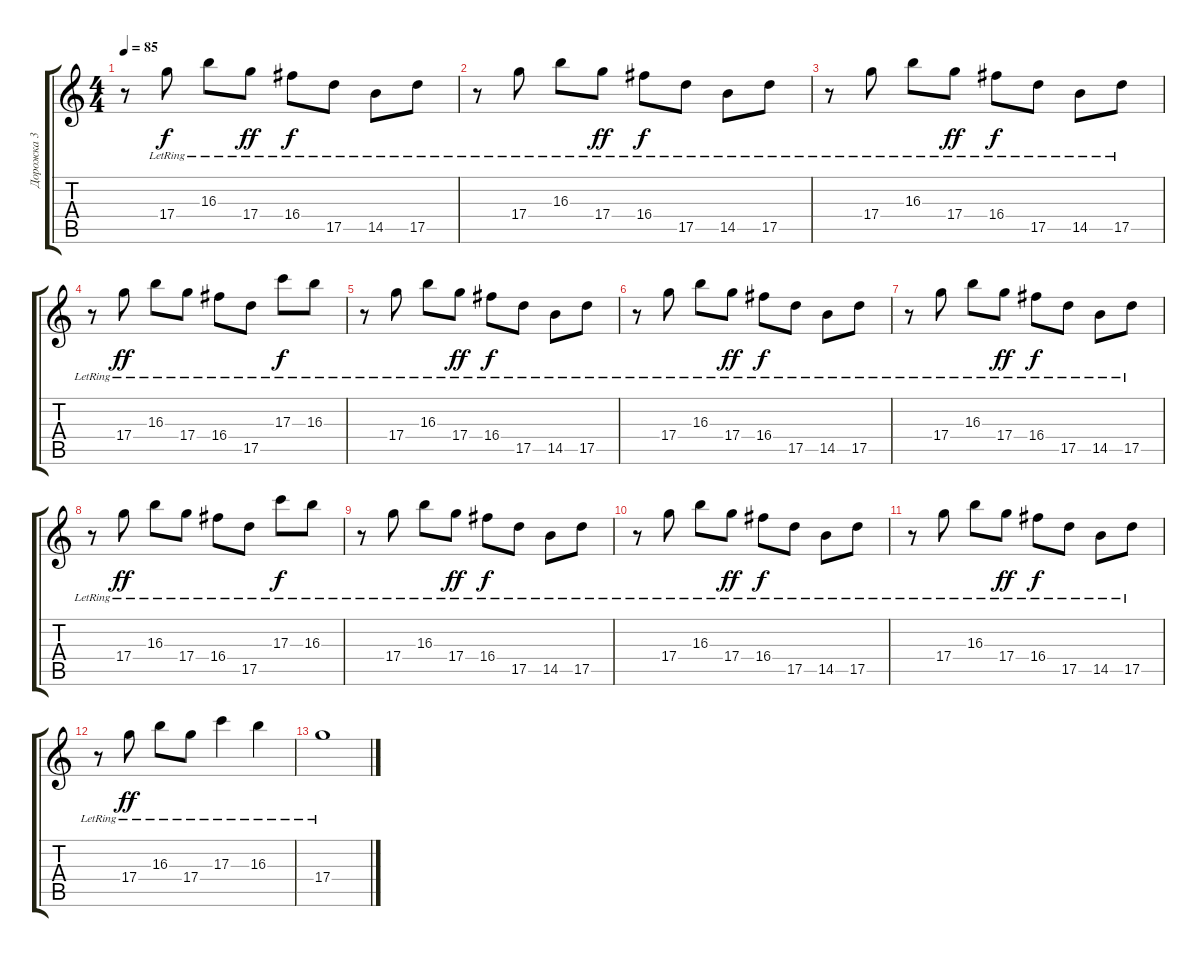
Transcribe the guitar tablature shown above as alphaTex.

\track ("Дорожка 3" "Дорожка 3") {instrument electricguitarjazz}
\staff {score tabs}
\tuning (E4 B3 G3 D3 A2 E2) {hide}
\ts (4 4)
\tempo 85
\clef g2
\ks c
r.8{dy f} 17.4{lr}.8 16.3{lr}.8 17.4{lr}.8{dy ff} 16.4{lr}.8{dy f} 17.5{lr}.8 14.5{lr}.8 17.5{lr}.8 |
r.8 17.4{lr}.8 16.3{lr}.8 17.4{lr}.8{dy ff} 16.4{lr}.8{dy f} 17.5{lr}.8 14.5{lr}.8 17.5{lr}.8 |
r.8 17.4{lr}.8 16.3{lr}.8 17.4{lr}.8{dy ff} 16.4{lr}.8{dy f} 17.5{lr}.8 14.5{lr}.8 17.5{lr}.8 |
r.8 17.4{lr}.8{dy ff} 16.3{lr}.8 17.4{lr}.8 16.4{lr}.8 17.5{lr}.8 17.3{lr}.8{dy f} 16.3{lr}.8 |
r.8 17.4{lr}.8 16.3{lr}.8 17.4{lr}.8{dy ff} 16.4{lr}.8{dy f} 17.5{lr}.8 14.5{lr}.8 17.5{lr}.8 |
r.8 17.4{lr}.8 16.3{lr}.8 17.4{lr}.8{dy ff} 16.4{lr}.8{dy f} 17.5{lr}.8 14.5{lr}.8 17.5{lr}.8 |
r.8 17.4{lr}.8 16.3{lr}.8 17.4{lr}.8{dy ff} 16.4{lr}.8{dy f} 17.5{lr}.8 14.5{lr}.8 17.5{lr}.8 |
r.8 17.4{lr}.8{dy ff} 16.3{lr}.8 17.4{lr}.8 16.4{lr}.8 17.5{lr}.8 17.3{lr}.8{dy f} 16.3{lr}.8 |
r.8 17.4{lr}.8 16.3{lr}.8 17.4{lr}.8{dy ff} 16.4{lr}.8{dy f} 17.5{lr}.8 14.5{lr}.8 17.5{lr}.8 |
r.8 17.4{lr}.8 16.3{lr}.8 17.4{lr}.8{dy ff} 16.4{lr}.8{dy f} 17.5{lr}.8 14.5{lr}.8 17.5{lr}.8 |
r.8 17.4{lr}.8 16.3{lr}.8 17.4{lr}.8{dy ff} 16.4{lr}.8{dy f} 17.5{lr}.8 14.5{lr}.8 17.5{lr}.8 |
r.8 17.4{lr}.8{dy ff} 16.3{lr}.8 17.4{lr}.8 17.3{lr}.4 16.3{lr}.4 |
17.4{lr}.1
